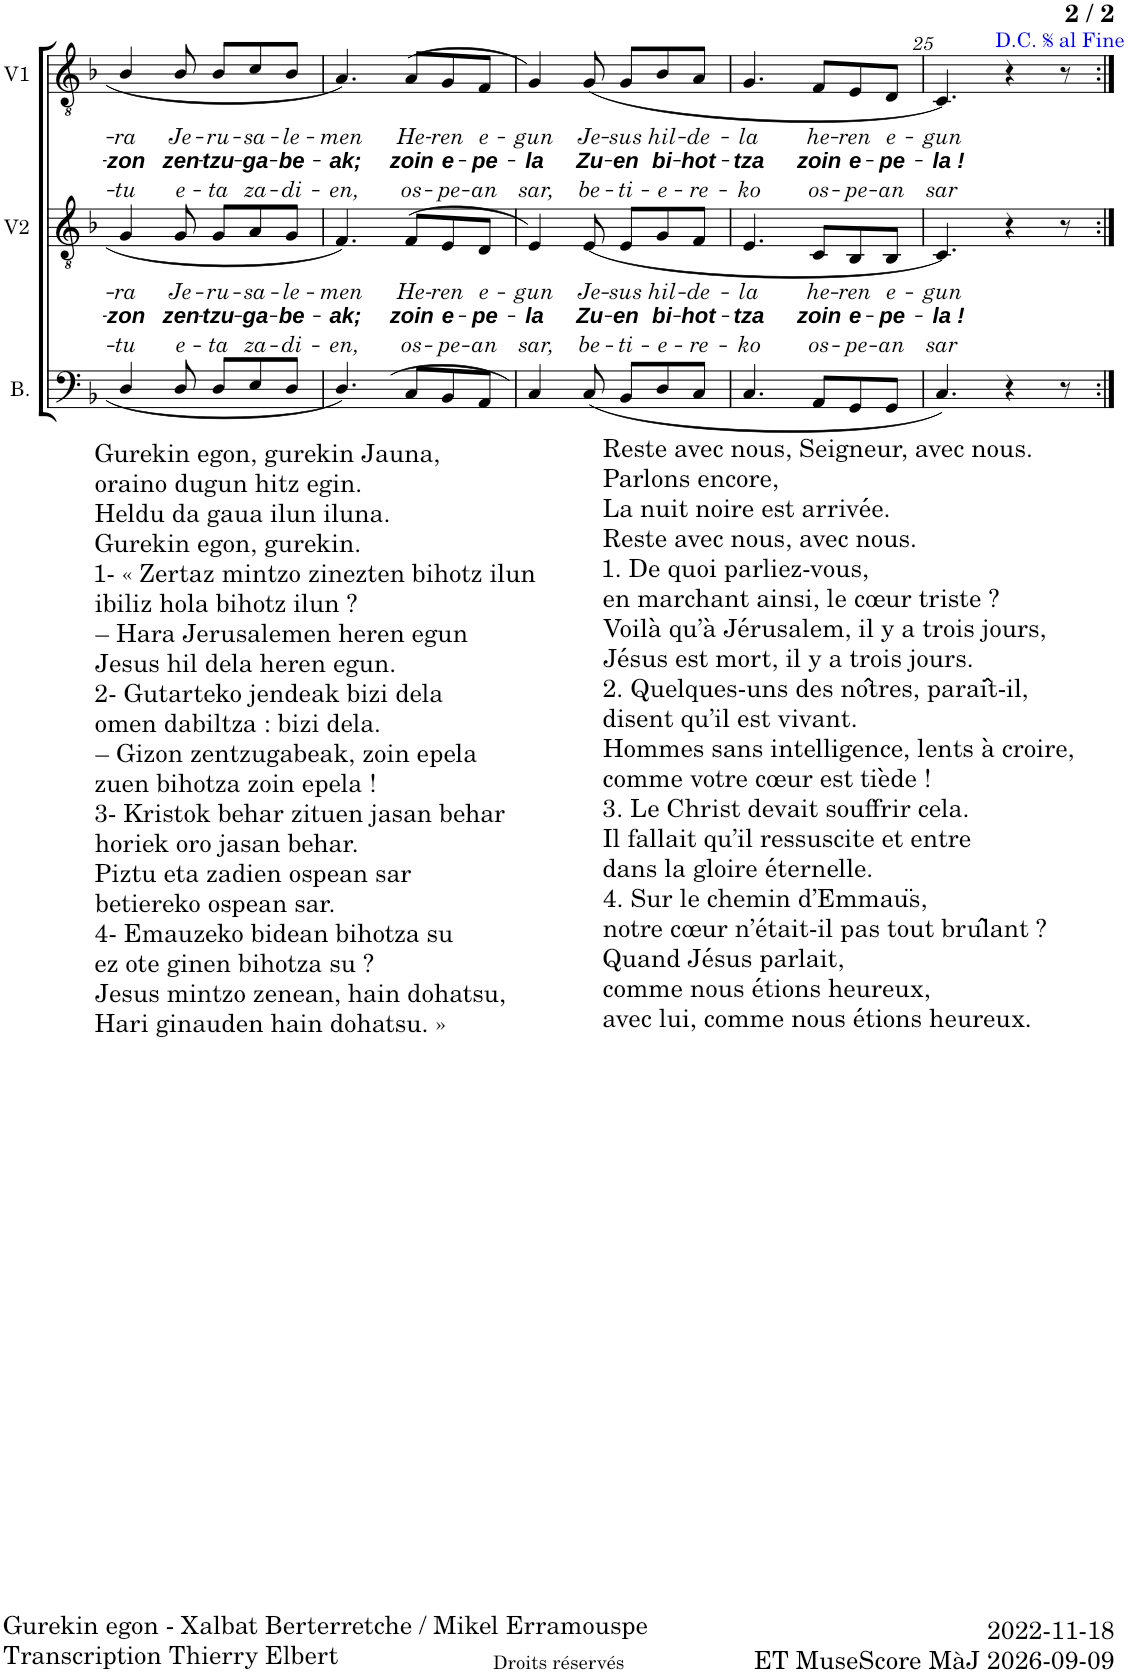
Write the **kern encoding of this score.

**kern	**kern	**text	**text	**text	**kern	**text	**text	**text
*part3	*part2	*part2	*part2	*part2	*part1	*part1	*part1	*part1
*staff3	*staff2	*staff2	*staff2	*staff2	*staff1	*staff1	*staff1	*staff1
*I"Basse	*I"Voix 2	*	*	*	*I"Voix 1	*	*	*
*I'B.	*I'V2	*	*	*	*I'V1	*	*	*
!!LO:PB:g=z
*clefF4	*clefGv2	*	*	*	*clefGv2	*	*	*
*k[b-]	*k[b-]	*	*	*	*k[b-]	*	*	*
*M6/8	*M6/8	*	*	*	*M6/8	*	*	*
=21	=21	=21	=21	=21	=21	=21	=21	=21
!	!	!LO:LY:b	!LO:LY:b	!LO:LY:b	!	!LO:LY:b	!LO:LY:b	!LO:LY:b
4D/	4G/	-ra	-zon	-tu	4B-/	-ra	-zon	-tu
!	!	!LO:LY:b	!LO:LY:b	!LO:LY:b	!	!LO:LY:b	!LO:LY:b	!LO:LY:b
8D/	8G/	Je-	zen-	e-	8B-/	Je-	zen-	e-
!	!	!LO:LY:b	!LO:LY:b	!LO:LY:b	!	!LO:LY:b	!LO:LY:b	!LO:LY:b
8D/L	8G/L	-ru-	-tzu-	-ta	8B-/L	-ru-	-tzu-	-ta
!	!	!LO:LY:b	!LO:LY:b	!LO:LY:b	!	!LO:LY:b	!LO:LY:b	!LO:LY:b
8E/	8A/	-sa-	-ga-	za-	8c/	-sa-	-ga-	za-
!	!	!LO:LY:b	!LO:LY:b	!LO:LY:b	!	!LO:LY:b	!LO:LY:b	!LO:LY:b
8D/J	8G/J	-le-	-be-	-di-	8B-/J	-le-	-be-	-di-
=22	=22	=22	=22	=22	=22	=22	=22	=22
!	!	!LO:LY:b	!LO:LY:b	!LO:LY:b	!	!LO:LY:b	!LO:LY:b	!LO:LY:b
4.D/	4.F/	-men	-ak;	-en,	4.A/	-men	-ak;	-en,
!	!	!LO:LY:b	!LO:LY:b	!LO:LY:b	!	!LO:LY:b	!LO:LY:b	!LO:LY:b
(>8C/L	(>8F/L	He-	zoin	os-	(>8A/L	He-	zoin	os-
!	!	!LO:LY:b	!LO:LY:b	!LO:LY:b	!	!LO:LY:b	!LO:LY:b	!LO:LY:b
8BB-/	8E/	-ren	e-	-pe-	8G/	-ren	e-	-pe-
!	!	!LO:LY:b	!LO:LY:b	!LO:LY:b	!	!LO:LY:b	!LO:LY:b	!LO:LY:b
8AA/J	8D/J	e-	-pe-	-an	8F/J	e-	-pe-	-an
=23	=23	=23	=23	=23	=23	=23	=23	=23
!	!	!LO:LY:b	!LO:LY:b	!LO:LY:b	!	!LO:LY:b	!LO:LY:b	!LO:LY:b
4C/)	4E/)	-gun	-la	sar,	4G/)	-gun	-la	sar,
!	!	!LO:LY:b	!LO:LY:b	!LO:LY:b	!	!LO:LY:b	!LO:LY:b	!LO:LY:b
(8C/	(8E/	Je-	Zu-	be-	(8G/	Je-	Zu-	be-
!	!	!LO:LY:b	!LO:LY:b	!LO:LY:b	!	!LO:LY:b	!LO:LY:b	!LO:LY:b
8BB-/L	8E/L	-sus	-en	-ti-	8G/L	-sus	-en	-ti-
!	!	!LO:LY:b	!LO:LY:b	!LO:LY:b	!	!LO:LY:b	!LO:LY:b	!LO:LY:b
8D/	8G/	hil-	bi-	-e-	8B-/	hil-	bi-	-e-
!	!	!LO:LY:b	!LO:LY:b	!LO:LY:b	!	!LO:LY:b	!LO:LY:b	!LO:LY:b
8C/J	8F/J	-de-	-hot-	-re-	8A/J	-de-	-hot-	-re-
=24	=24	=24	=24	=24	=24	=24	=24	=24
!	!	!LO:LY:b	!LO:LY:b	!LO:LY:b	!	!LO:LY:b	!LO:LY:b	!LO:LY:b
4.C/	4.E/	-la	-tza	-ko	4.G/	-la	-tza	-ko
!	!	!LO:LY:b	!LO:LY:b	!LO:LY:b	!	!LO:LY:b	!LO:LY:b	!LO:LY:b
8AA/L	8C/L	he-	zoin	os-	8F/L	he-	zoin	os-
!	!	!LO:LY:b	!LO:LY:b	!LO:LY:b	!	!LO:LY:b	!LO:LY:b	!LO:LY:b
8GG/	8BB-/	-ren	e-	-pe-	8E/	-ren	e-	-pe-
!	!	!LO:LY:b	!LO:LY:b	!LO:LY:b	!	!LO:LY:b	!LO:LY:b	!LO:LY:b
8GG/J	8BB-/J	e-	-pe-	-an	8D/J	e-	-pe-	-an
=25	=25	=25	=25	=25	=25	=25	=25	=25
!	!	!LO:LY:b	!LO:LY:b	!LO:LY:b	!	!LO:LY:b	!LO:LY:b	!LO:LY:b
4.C/)	4.C/)	-gun	-la !	sar	4.C/)	-gun	-la !	sar
4r	4r	.	.	.	4r	.	.	.
8r	8r	.	.	.	8r	.	.	.
!	!	!	!	!	!LO:TX:a:color=#0000FF:t=D.C.  al Fine	!	!	!
=:|!	=:|!	=:|!	=:|!	=:|!	=:|!	=:|!	=:|!	=:|!
*-	*-	*-	*-	*-	*-	*-	*-	*-
